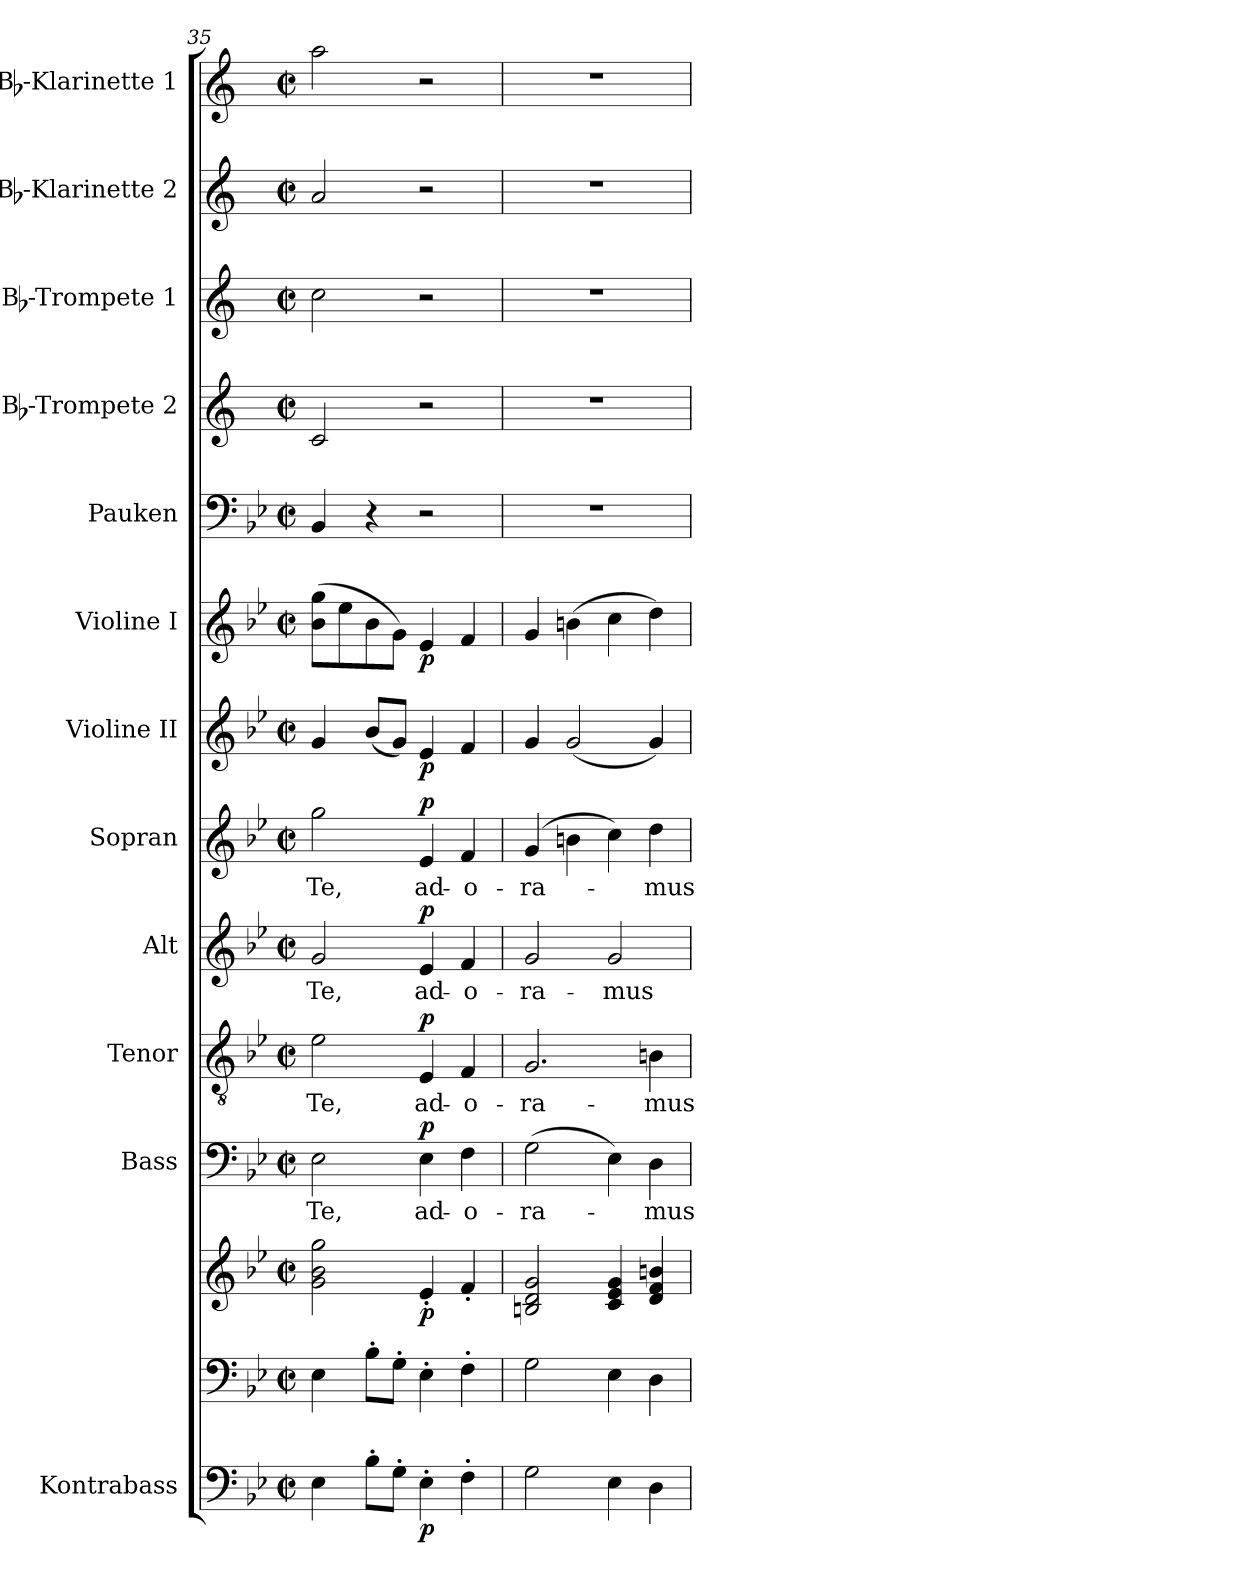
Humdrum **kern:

**kern	**dynam	**kern	**kern	**dynam	**kern	**text	**dynam	**kern	**text	**dynam	**kern	**text	**dynam	**kern	**text	**dynam	**kern	**dynam	**kern	**dynam	**kern	**kern	**kern	**kern	**kern
*part13	*part13	*part12	*part12	*part12	*part11	*part11	*part11	*part10	*part10	*part10	*part9	*part9	*part9	*part8	*part8	*part8	*part7	*part7	*part6	*part6	*part5	*part4	*part3	*part2	*part1
*staff14	*staff14	*staff13	*staff12	*staff12/13	*staff11	*staff11	*staff11	*staff10	*staff10	*staff10	*staff9	*staff9	*staff9	*staff8	*staff8	*staff8	*staff7	*staff7	*staff6	*staff6	*staff5	*staff4	*staff3	*staff2	*staff1
*I"Kontrabass	*	*	*	*	*I"Bass	*	*	*I"Tenor	*	*	*I"Alt	*	*	*I"Sopran	*	*	*I"Violine II	*	*I"Violine I	*	*I"Pauken	*I"Bb-Trompete 2	*I"Bb-Trompete 1	*I"Bb-Klarinette 2	*I"Bb-Klarinette 1
*I'Kb.	*	*	*	*	*I'B.	*	*	*I'T.	*	*	*I'A.	*	*	*I'S.	*	*	*I'Vl. II	*	*I'Vl. I	*	*I'Pk.	*I'Bb Trp. 2	*I'Bb Trp. 1	*I'Bb Kl. 2	*I'Bb Kl. 1
*clefF4	*	*clefF4	*clefG2	*	*clefF4	*	*	*clefGv2	*	*	*clefG2	*	*	*clefG2	*	*	*clefG2	*	*clefG2	*	*clefF4	*clefG2	*clefG2	*clefG2	*clefG2
*ITrd7c12	*	*	*	*	*	*	*	*	*	*	*	*	*	*	*	*	*	*	*	*	*	*ITrd1c2	*ITrd1c2	*ITrd1c2	*ITrd1c2
*k[b-e-]	*	*k[b-e-]	*k[b-e-]	*	*k[b-e-]	*	*	*k[b-e-]	*	*	*k[b-e-]	*	*	*k[b-e-]	*	*	*k[b-e-]	*	*k[b-e-]	*	*k[b-e-]	*k[b-e-]	*k[b-e-]	*k[b-e-]	*k[b-e-]
*B-:	*	*B-:	*B-:	*	*B-:	*	*	*B-:	*	*	*B-:	*	*	*B-:	*	*	*B-:	*	*B-:	*	*B-:	*B-:	*B-:	*B-:	*B-:
*M2/2	*	*M2/2	*M2/2	*	*M2/2	*	*	*M2/2	*	*	*M2/2	*	*	*M2/2	*	*	*M2/2	*	*M2/2	*	*M2/2	*M2/2	*M2/2	*M2/2	*M2/2
*met(c|)	*	*met(c|)	*met(c|)	*	*met(c|)	*	*	*met(c|)	*	*	*met(c|)	*	*	*met(c|)	*	*	*met(c|)	*	*met(c|)	*	*met(c|)	*met(c|)	*met(c|)	*met(c|)	*met(c|)
=35	=35	=35	=35	=35	=35	=35	=35	=35	=35	=35	=35	=35	=35	=35	=35	=35	=35	=35	=35	=35	=35	=35	=35	=35	=35
!	!	!	!	!	!	!LO:LY:b	!	!	!LO:LY:b	!	!	!LO:LY:b	!	!	!LO:LY:b	!	!	!	!	!	!	!	!	!	!
4EE-\	.	4E-\	2g\ 2b-\ 2gg\	.	2E-\	Te,	.	2e-\	Te,	.	2g/	Te,	.	2gg\	Te,	.	4g/	.	(>8b-\ 8gg\L	.	4BB-/	2B-/	2b-\	2g/	2gg\
.	.	.	.	.	.	.	.	.	.	.	.	.	.	.	.	.	.	.	8ee-\	.	.	.	.	.	.
8BB-'>\L	.	8B-'>\L	.	.	.	.	.	.	.	.	.	.	.	.	.	.	(<8b-/L	.	8b-\	.	4r	.	.	.	.
8GG'>\J	.	8G'>\J	.	.	.	.	.	.	.	.	.	.	.	.	.	.	8g/J)	.	8g\J)	.	.	.	.	.	.
!	!LO:DY:b	!	!	!LO:DY:b	!	!LO:LY:b	!LO:DY:a	!	!LO:LY:b	!LO:DY:a	!	!LO:LY:b	!LO:DY:a	!	!LO:LY:b	!LO:DY:a	!	!LO:DY:b	!	!LO:DY:b	!	!	!	!	!
4EE-'>\	p	4E-'>\	4e-'</	p	4E-\	ad-	p	4E-/	ad-	p	4e-/	ad-	p	4e-/	ad-	p	4e-/	p	4e-/	p	2r	2r	2r	2r	2r
!	!	!	!	!	!	!LO:LY:b	!	!	!LO:LY:b	!	!	!LO:LY:b	!	!	!LO:LY:b	!	!	!	!	!	!	!	!	!	!
4FF'>\	.	4F'>\	4f'</	.	4F\	-o-	.	4F/	-o-	.	4f/	-o-	.	4f/	-o-	.	4f/	.	4f/	.	.	.	.	.	.
=36	=36	=36	=36	=36	=36	=36	=36	=36	=36	=36	=36	=36	=36	=36	=36	=36	=36	=36	=36	=36	=36	=36	=36	=36	=36
!	!	!	!	!	!	!LO:LY:b	!	!	!LO:LY:b	!	!	!LO:LY:b	!	!	!LO:LY:b	!	!	!	!	!	!	!	!	!	!
2GG\	.	2G\	2Bn/ 2d/ 2g/	.	(>2G\	-ra-	.	2.G/	-ra-	.	2g/	-ra-	.	(4g/	-ra-	.	4g/	.	4g/	.	1r	1r	1r	1r	1r
.	.	.	.	.	.	.	.	.	.	.	.	.	.	4bn\	.	.	(<2g/	.	(>4bn\	.	.	.	.	.	.
!	!	!	!	!	!	!	!	!	!	!	!	!LO:LY:b	!	!	!	!	!	!	!	!	!	!	!	!	!
4EE-\	.	4E-\	4c/ 4e-/ 4g/	.	4E-\)	.	.	.	.	.	2g/	-mus	.	4cc\)	.	.	.	.	4cc\	.	.	.	.	.	.
!	!	!	!	!	!	!LO:LY:b	!	!	!LO:LY:b	!	!	!	!	!	!LO:LY:b	!	!	!	!	!	!	!	!	!	!
4DD\	.	4D\	4d/ 4f/ 4bn/	.	4D\	-mus	.	4Bn\	-mus	.	.	.	.	4dd\	-mus	.	4g/)	.	4dd\)	.	.	.	.	.	.
=	=	=	=	=	=	=	=	=	=	=	=	=	=	=	=	=	=	=	=	=	=	=	=	=	=
*-	*-	*-	*-	*-	*-	*-	*-	*-	*-	*-	*-	*-	*-	*-	*-	*-	*-	*-	*-	*-	*-	*-	*-	*-	*-
